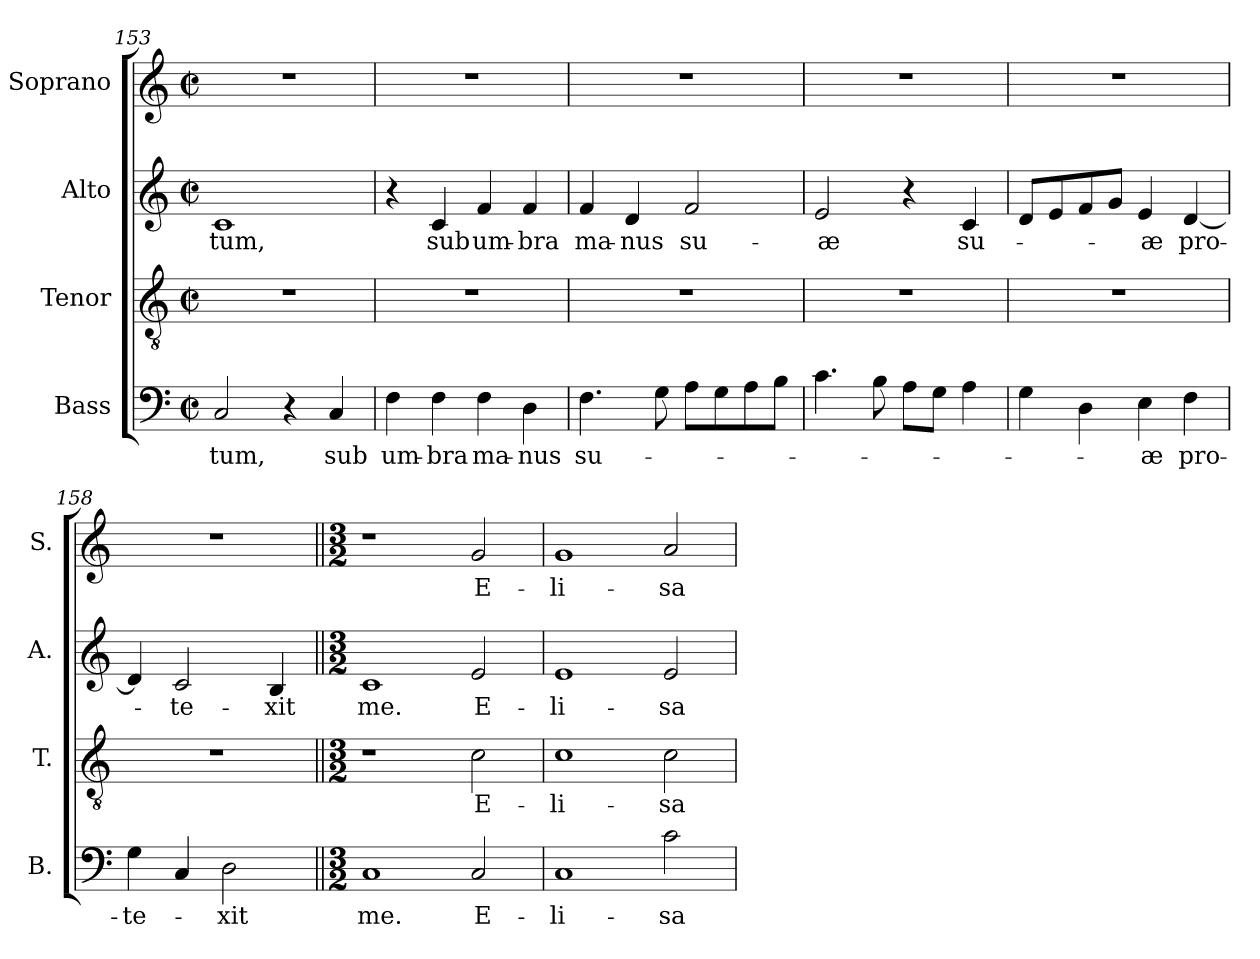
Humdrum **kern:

**kern	**text	**kern	**text	**kern	**text	**kern	**text
*part4	*part4	*part3	*part3	*part2	*part2	*part1	*part1
*staff4	*staff4	*staff3	*staff3	*staff2	*staff2	*staff1	*staff1
*I"Bass	*	*I"Tenor	*	*I"Alto	*	*I"Soprano	*
*I'B.	*	*I'T.	*	*I'A.	*	*I'S.	*
*clefF4	*	*clefGv2	*	*clefG2	*	*clefG2	*
*	*	*ITrd7c12	*	*	*	*	*
*k[]	*	*k[]	*	*k[]	*	*k[]	*
*C:	*	*C:	*	*C:	*	*C:	*
*M2/2	*	*M2/2	*	*M2/2	*	*M2/2	*
*met(c|)	*	*met(c|)	*	*met(c|)	*	*met(c|)	*
=153	=153	=153	=153	=153	=153	=153	=153
!	!LO:LY:b:color=#000000	!	!	!	!	!	!
!	!	!	!	!	!LO:LY:b:color=#000000	!	!
2Ci/	-tum,	1r	.	1ci	-tum,	1r	.
4r	.	.	.	.	.	.	.
!	!LO:LY:b:color=#000000	!	!	!	!	!	!
4Ci/	sub	.	.	.	.	.	.
=154	=154	=154	=154	=154	=154	=154	=154
!	!LO:LY:b:color=#000000	!	!	!	!	!	!
4Fi\	um-	1r	.	4r	.	1r	.
!	!LO:LY:b:color=#000000	!	!	!	!	!	!
!	!	!	!	!	!LO:LY:b:color=#000000	!	!
4Fi\	-bra	.	.	4ci/	sub	.	.
!	!LO:LY:b:color=#000000	!	!	!	!	!	!
!	!	!	!	!	!LO:LY:b:color=#000000	!	!
4Fi\	ma-	.	.	4fi/	um-	.	.
!	!LO:LY:b:color=#000000	!	!	!	!	!	!
!	!	!	!	!	!LO:LY:b:color=#000000	!	!
4Di\	-nus	.	.	4fi/	-bra	.	.
=155	=155	=155	=155	=155	=155	=155	=155
!	!LO:LY:b:color=#000000	!	!	!	!	!	!
!	!	!	!	!	!LO:LY:b:color=#000000	!	!
4.Fi\	su-	1r	.	4fi/	ma-	1r	.
!	!	!	!	!	!LO:LY:b:color=#000000	!	!
.	.	.	.	4di/	-nus	.	.
8Gi\	.	.	.	.	.	.	.
!	!	!	!	!	!LO:LY:b:color=#000000	!	!
8Ai\L	.	.	.	2fi/	su-	.	.
8Gi\	.	.	.	.	.	.	.
8Ai\	.	.	.	.	.	.	.
8Bi\J	.	.	.	.	.	.	.
=156	=156	=156	=156	=156	=156	=156	=156
!	!	!	!	!	!LO:LY:b:color=#000000	!	!
4.ci\	.	1r	.	2ei/	-æ	1r	.
8Bi\	.	.	.	.	.	.	.
8Ai\L	.	.	.	4r	.	.	.
8Gi\J	.	.	.	.	.	.	.
!	!	!	!	!	!LO:LY:b:color=#000000	!	!
4Ai\	.	.	.	4ci/	su-	.	.
=157	=157	=157	=157	=157	=157	=157	=157
4Gi\	.	1r	.	8di/L	.	1r	.
.	.	.	.	8ei/	.	.	.
4Di\	.	.	.	8fi/	.	.	.
.	.	.	.	8gi/J	.	.	.
!	!LO:LY:b:color=#000000	!	!	!	!	!	!
!	!	!	!	!	!LO:LY:b:color=#000000	!	!
4Ei\	-æ	.	.	4ei/	-æ	.	.
!	!LO:LY:b:color=#000000	!	!	!	!	!	!
!	!	!	!	!	!LO:LY:b:color=#000000	!	!
4Fi\	pro-	.	.	[4di/	pro-	.	.
!!LO:PB:g=z
=158	=158	=158	=158	=158	=158	=158	=158
!	!LO:LY:b:color=#000000	!	!	!	!	!	!
*	*	*	*	*	*	*^	*
4Gi\	-te-	1r	.	4di/]	.	1r	2.ryy	.
!	!	!	!	!	!LO:LY:b:color=#000000	!	!	!
4Ci/	.	.	.	2ci/	-te-	.	.	.
!	!LO:LY:b:color=#000000	!	!	!	!	!	!	!
2Di\	-xit	.	.	.	.	.	.	.
!	!	!	!	!	!LO:LY:b:color=#000000	!	!	!
.	.	.	.	4Bi/	-xit	.	4ryy	.
*	*	*	*	*	*	*v	*v	*
=159||	=159||	=159||	=159||	=159||	=159||	=159||	=159||
*M3/2	*	*M3/2	*	*M3/2	*	*M3/2	*
*	*	*	*	*	*	*^	*
!	!LO:LY:b:color=#000000	!	!	!	!	!	!	!
*	*	*	*	*	*	*v	*v	*
*	*	*	*	*	*	*^	*
!	!	!	!	!	!LO:LY:b:color=#000000	!	!	!
*	*	*	*	*	*	*v	*v	*
1Ci	me.	1r	.	1ci	me.	1r	.
!	!LO:LY:b:color=#000000	!	!	!	!	!	!
!	!	!	!LO:LY:b:color=#000000	!	!	!	!
!	!	!	!	!	!LO:LY:b:color=#000000	!	!
!	!	!	!	!	!	!	!LO:LY:b:color=#000000
2Ci/	E-	2Ci\	E-	2ei/	E-	2gi/	E-
=160	=160	=160	=160	=160	=160	=160	=160
!	!LO:LY:b:color=#000000	!	!	!	!	!	!
!	!	!	!LO:LY:b:color=#000000	!	!	!	!
!	!	!	!	!	!LO:LY:b:color=#000000	!	!
!	!	!	!	!	!	!	!LO:LY:b:color=#000000
1Ci	-li-	1Ci	-li-	1ei	-li-	1gi	-li-
!	!LO:LY:b:color=#000000	!	!	!	!	!	!
!	!	!	!LO:LY:b:color=#000000	!	!	!	!
!	!	!	!	!	!LO:LY:b:color=#000000	!	!
!	!	!	!	!	!	!	!LO:LY:b:color=#000000
2ci\	-sa-	2Ci\	-sa-	2ei/	-sa-	2ai/	-sa-
=	=	=	=	=	=	=	=
*-	*-	*-	*-	*-	*-	*-	*-
